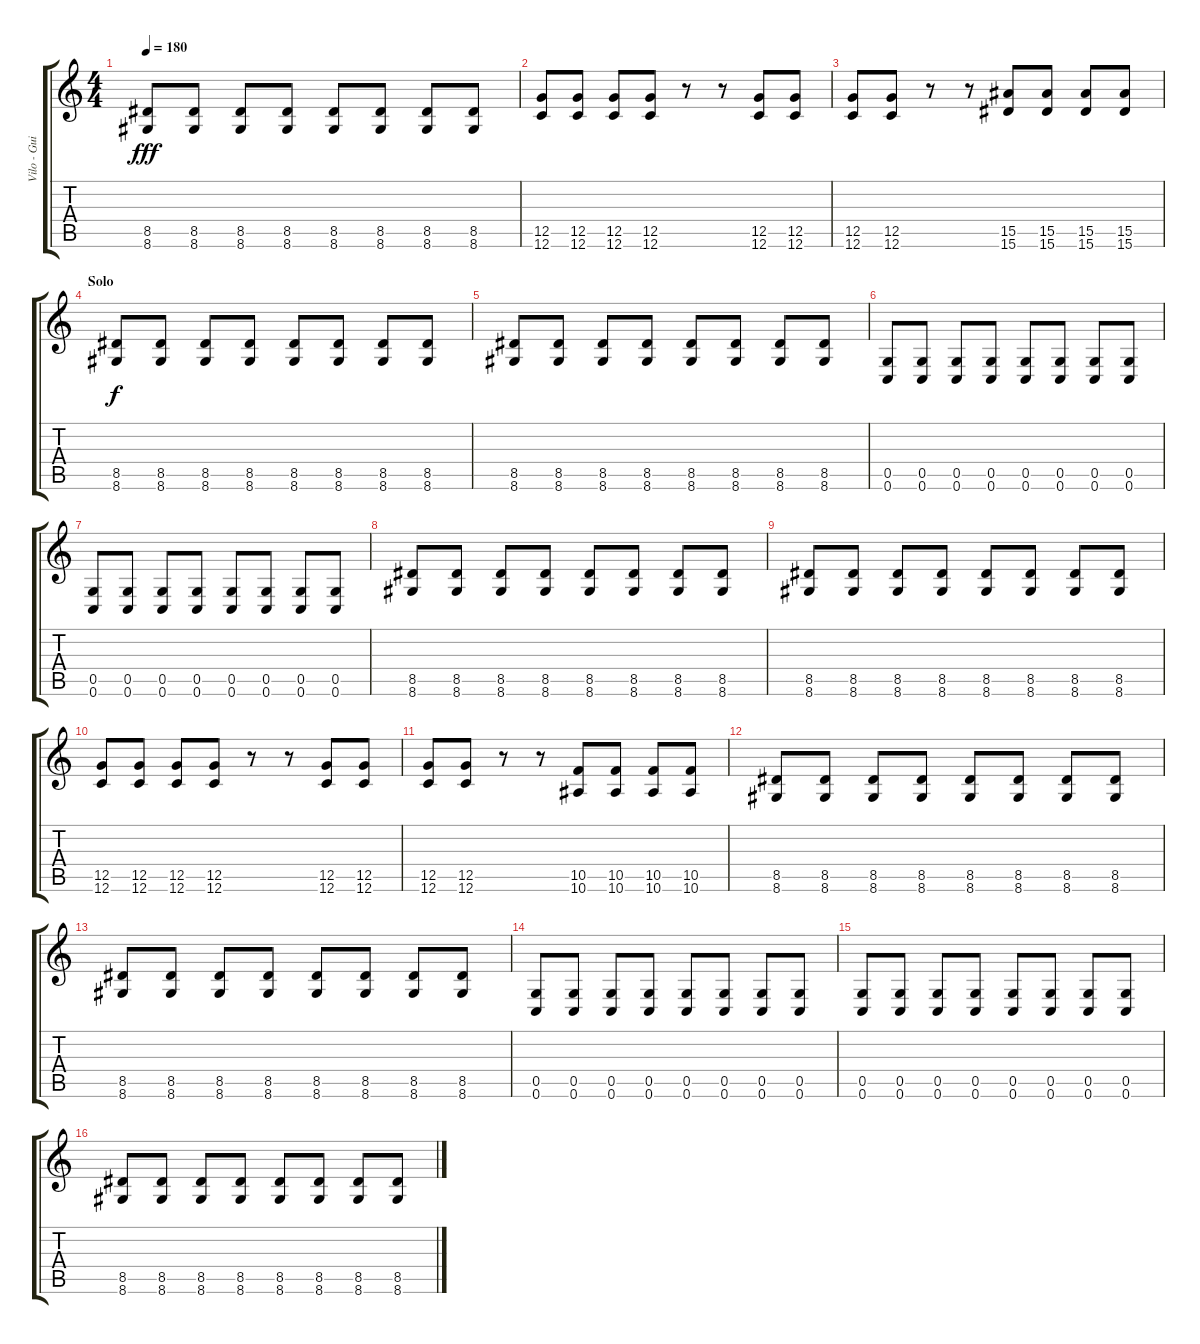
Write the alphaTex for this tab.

\track ("Vilo - Guitar 2 " "Vilo - Gui") {instrument distortionguitar}
\staff {score tabs}
\tuning (D4 A3 F3 C3 G2 C2) {hide}
\ts (4 4)
\tempo 180
\clef g2
\ks c
(8.5 8.6).8{dy fff} (8.5 8.6).8 (8.5 8.6).8 (8.5 8.6).8 (8.5 8.6).8 (8.5 8.6).8 (8.5 8.6).8 (8.5 8.6).8 |
(12.5 12.6).8 (12.5 12.6).8 (12.5 12.6).8 (12.5 12.6).8 r.8 r.8 (12.5 12.6).8 (12.5 12.6).8 |
(12.5 12.6).8 (12.5 12.6).8 r.8 r.8 (15.5 15.6).8 (15.5 15.6).8 (15.5 15.6).8 (15.5 15.6).8 |
\section ("" "Solo")
(8.5 8.6).8{dy f volume 11} (8.5 8.6).8 (8.5 8.6).8 (8.5 8.6).8 (8.5 8.6).8 (8.5 8.6).8 (8.5 8.6).8 (8.5 8.6).8 |
(8.5 8.6).8 (8.5 8.6).8 (8.5 8.6).8 (8.5 8.6).8 (8.5 8.6).8 (8.5 8.6).8 (8.5 8.6).8 (8.5 8.6).8 |
(0.5 0.6).8 (0.5 0.6).8 (0.5 0.6).8 (0.5 0.6).8 (0.5 0.6).8 (0.5 0.6).8 (0.5 0.6).8 (0.5 0.6).8 |
(0.5 0.6).8 (0.5 0.6).8 (0.5 0.6).8 (0.5 0.6).8 (0.5 0.6).8 (0.5 0.6).8 (0.5 0.6).8 (0.5 0.6).8 |
(8.5 8.6).8 (8.5 8.6).8 (8.5 8.6).8 (8.5 8.6).8 (8.5 8.6).8 (8.5 8.6).8 (8.5 8.6).8 (8.5 8.6).8 |
(8.5 8.6).8 (8.5 8.6).8 (8.5 8.6).8 (8.5 8.6).8 (8.5 8.6).8 (8.5 8.6).8 (8.5 8.6).8 (8.5 8.6).8 |
(12.5 12.6).8 (12.5 12.6).8 (12.5 12.6).8 (12.5 12.6).8 r.8 r.8 (12.5 12.6).8 (12.5 12.6).8 |
(12.5 12.6).8 (12.5 12.6).8 r.8 r.8 (10.5 10.6).8 (10.5 10.6).8 (10.5 10.6).8 (10.5 10.6).8 |
(8.5 8.6).8 (8.5 8.6).8 (8.5 8.6).8 (8.5 8.6).8 (8.5 8.6).8 (8.5 8.6).8 (8.5 8.6).8 (8.5 8.6).8 |
(8.5 8.6).8 (8.5 8.6).8 (8.5 8.6).8 (8.5 8.6).8 (8.5 8.6).8 (8.5 8.6).8 (8.5 8.6).8 (8.5 8.6).8 |
(0.5 0.6).8 (0.5 0.6).8 (0.5 0.6).8 (0.5 0.6).8 (0.5 0.6).8 (0.5 0.6).8 (0.5 0.6).8 (0.5 0.6).8 |
(0.5 0.6).8 (0.5 0.6).8 (0.5 0.6).8 (0.5 0.6).8 (0.5 0.6).8 (0.5 0.6).8 (0.5 0.6).8 (0.5 0.6).8 |
(8.5 8.6).8 (8.5 8.6).8 (8.5 8.6).8 (8.5 8.6).8 (8.5 8.6).8 (8.5 8.6).8 (8.5 8.6).8 (8.5 8.6).8
